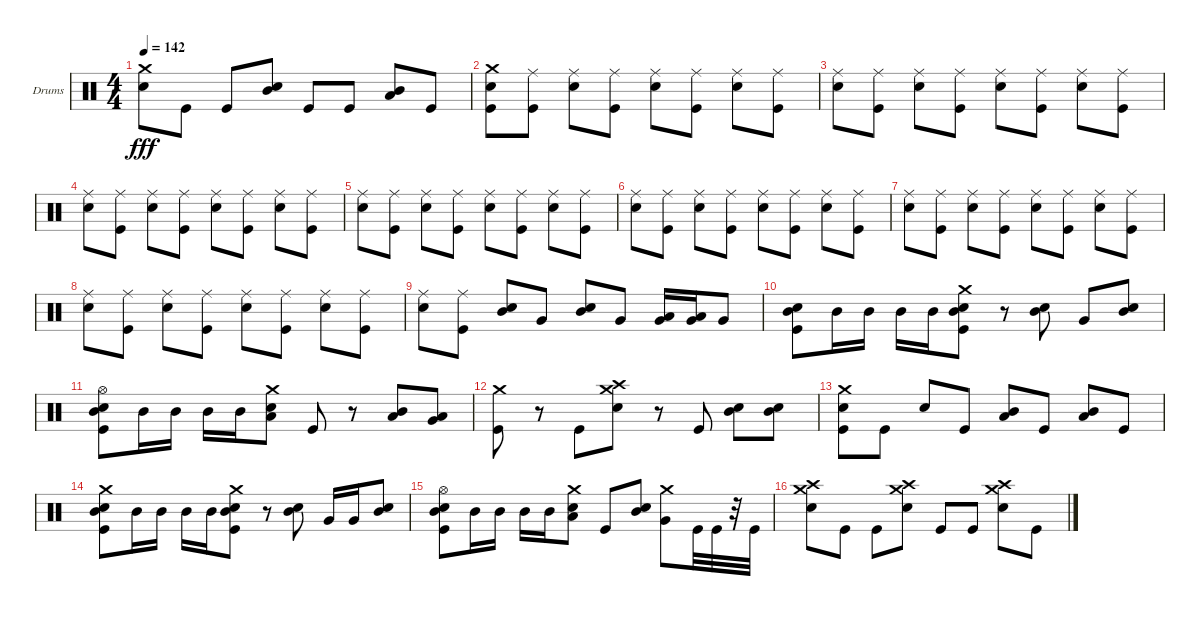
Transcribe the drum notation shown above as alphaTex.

\bracketExtendMode groupsimilarinstruments
\firstSystemTrackNameOrientation horizontal
\otherSystemsTrackNameOrientation horizontal
\track ("Александр Манякин" "Drums") {instrument percussion}
\staff {score}
\articulation defaults
\ts (4 4)
\tempo 142
\clef neutral
\ks c
("Crash medium (hit)" "Snare (hit) 2").8{dy fff} "Kick (hit)".8 "Kick (hit)".8 ("Mid Tom (hit)" "Snare (hit) 2").8 "Kick (hit)".8 "Kick (hit)".8 ("Low Tom (hit)" "Mid Tom (hit)").8 "Kick (hit)".8 |
("Snare (hit) 2" "Crash medium (hit)" "Kick (hit)").8 ("Kick (hit)" "Ride (middle)").8 ("Snare (hit) 2" "Ride (middle)").8 ("Ride (middle)" "Kick (hit)").8 ("Ride (middle)" "Snare (hit) 2").8 ("Ride (middle)" "Kick (hit)").8 ("Ride (middle)" "Snare (hit) 2").8 ("Ride (middle)" "Kick (hit)").8 |
("Ride (middle)" "Snare (hit) 2").8 ("Ride (middle)" "Kick (hit)").8 ("Ride (middle)" "Snare (hit) 2").8 ("Ride (middle)" "Kick (hit)").8 ("Ride (middle)" "Snare (hit) 2").8 ("Ride (middle)" "Kick (hit)").8 ("Ride (middle)" "Snare (hit) 2").8 ("Ride (middle)" "Kick (hit)").8 |
("Ride (middle)" "Snare (hit) 2").8 ("Ride (middle)" "Kick (hit)").8 ("Ride (middle)" "Snare (hit) 2").8 ("Ride (middle)" "Kick (hit)").8 ("Ride (middle)" "Snare (hit) 2").8 ("Ride (middle)" "Kick (hit)").8 ("Ride (middle)" "Snare (hit) 2").8 ("Ride (middle)" "Kick (hit)").8 |
("Ride (middle)" "Snare (hit) 2").8 ("Ride (middle)" "Kick (hit)").8 ("Ride (middle)" "Snare (hit) 2").8 ("Ride (middle)" "Kick (hit)").8 ("Ride (middle)" "Snare (hit) 2").8 ("Ride (middle)" "Kick (hit)").8 ("Ride (middle)" "Snare (hit) 2").8 ("Ride (middle)" "Kick (hit)").8 |
("Ride (middle)" "Snare (hit) 2").8 ("Ride (middle)" "Kick (hit)").8 ("Ride (middle)" "Snare (hit) 2").8 ("Ride (middle)" "Kick (hit)").8 ("Ride (middle)" "Snare (hit) 2").8 ("Ride (middle)" "Kick (hit)").8 ("Ride (middle)" "Snare (hit) 2").8 ("Ride (middle)" "Kick (hit)").8 |
("Ride (middle)" "Snare (hit) 2").8 ("Ride (middle)" "Kick (hit)").8 ("Ride (middle)" "Snare (hit) 2").8 ("Ride (middle)" "Kick (hit)").8 ("Ride (middle)" "Snare (hit) 2").8 ("Ride (middle)" "Kick (hit)").8 ("Ride (middle)" "Snare (hit) 2").8 ("Ride (middle)" "Kick (hit)").8 |
("Ride (middle)" "Snare (hit) 2").8 ("Ride (middle)" "Kick (hit)").8 ("Ride (middle)" "Snare (hit) 2").8 ("Ride (middle)" "Kick (hit)").8 ("Ride (middle)" "Snare (hit) 2").8 ("Ride (middle)" "Kick (hit)").8 ("Ride (middle)" "Snare (hit) 2").8 ("Ride (middle)" "Kick (hit)").8 |
("Snare (hit) 2" "Ride (middle)").8 ("Ride (middle)" "Kick (hit)").8 ("Mid Tom (hit)" "Snare (hit) 2").8 "Very Low Tom (hit)".8 ("Mid Tom (hit)" "Snare (hit) 2").8 "Very Low Tom (hit)".8 ("Low Tom (hit)" "Very Low Tom (hit)").16 ("Low Tom (hit)" "Very Low Tom (hit)").16 "Very Low Tom (hit)".8 |
("Kick (hit)" "Mid Tom (hit)" "Snare (hit) 2").8 "Mid Tom (hit)".16 "Mid Tom (hit)".16 "Mid Tom (hit)".16 "Mid Tom (hit)".16 ("Kick (hit)" "Crash medium (hit)" "Mid Tom (hit)" "Snare (hit) 2").8 r.8 ("Mid Tom (hit)" "Snare (hit) 2").8 "Very Low Tom (hit)".8 ("Mid Tom (hit)" "Snare (hit) 2").8 |
("Kick (hit)" "Hi-Hat (open)" "Snare (hit) 2" "Mid Tom (hit)").8 "Mid Tom (hit)".16 "Mid Tom (hit)".16 "Mid Tom (hit)".16 "Mid Tom (hit)".16 ("Low Tom (hit)" "Crash medium (hit)" "Snare (hit) 2").8 "Kick (hit)".8 r.8 ("Mid Tom (hit)" "Low Tom (hit)").8 ("Low Tom (hit)" "Very Low Tom (hit)").8 |
("Kick (hit)" "Crash medium (hit)").8 r.8 "Kick (hit)".8 ("Crash medium (hit)" "Crash high (hit)" "Snare (hit) 2").8 r.8 "Kick (hit)".8 ("Mid Tom (hit)" "Snare (hit) 2").8 ("Mid Tom (hit)" "Snare (hit) 2").8 |
("Snare (hit) 2" "Crash medium (hit)" "Kick (hit)").8 "Kick (hit)".8 "Snare (hit) 2".8 "Kick (hit)".8 ("Mid Tom (hit)" "Low Tom (hit)").8 "Kick (hit)".8 ("Mid Tom (hit)" "Low Tom (hit)").8 "Kick (hit)".8 |
("Crash medium (hit)" "Kick (hit)" "Mid Tom (hit)" "Snare (hit) 2").8 "Mid Tom (hit)".16 "Mid Tom (hit)".16 "Mid Tom (hit)".16 "Mid Tom (hit)".16 ("Kick (hit)" "Crash medium (hit)" "Mid Tom (hit)" "Snare (hit) 2").8 r.8 ("Mid Tom (hit)" "Snare (hit) 2").8 "Very Low Tom (hit)".16 "Very Low Tom (hit)".16 ("Mid Tom (hit)" "Snare (hit) 2").8 |
("Kick (hit)" "Hi-Hat (open)" "Snare (hit) 2" "Mid Tom (hit)").8 "Mid Tom (hit)".16 "Mid Tom (hit)".16 "Mid Tom (hit)".16 "Mid Tom (hit)".16 ("Low Tom (hit)" "Crash medium (hit)" "Snare (hit) 2").8 "Kick (hit)".8 ("Snare (hit) 2" "Mid Tom (hit)").8 ("Crash medium (hit)" "Very Low Tom (hit)").8 "Kick (hit)".32 "Kick (hit)".32 r.32 "Kick (hit)".32 |
("Crash medium (hit)" "Crash high (hit)" "Snare (hit) 2").8 "Kick (hit)".8 "Kick (hit)".8 ("Crash high (hit)" "Crash medium (hit)" "Snare (hit) 2").8 "Kick (hit)".8 "Kick (hit)".8 ("Crash high (hit)" "Crash medium (hit)" "Snare (hit) 2").8 "Kick (hit)".8
